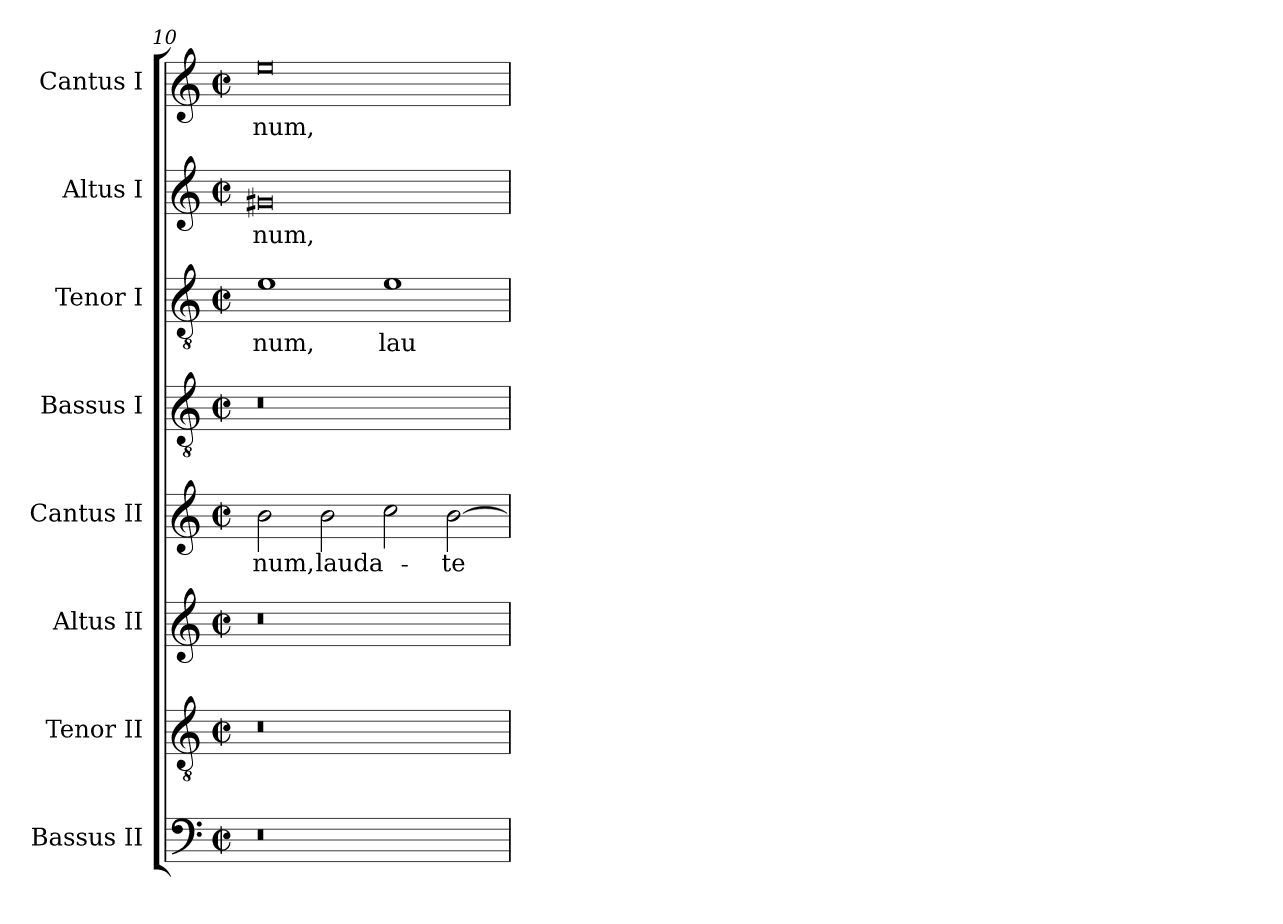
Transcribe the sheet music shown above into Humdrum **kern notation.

**kern	**kern	**kern	**kern	**text	**kern	**kern	**text	**kern	**text	**kern	**text
*part8	*part7	*part6	*part5	*part5	*part4	*part3	*part3	*part2	*part2	*part1	*part1
*staff8	*staff7	*staff6	*staff5	*staff5	*staff4	*staff3	*staff3	*staff2	*staff2	*staff1	*staff1
*I"Bassus II	*I"Tenor II	*I"Altus II	*I"Cantus II	*	*I"Bassus I	*I"Tenor I	*	*I"Altus I	*	*I"Cantus I	*
*clefF4	*clefGv2	*clefG2	*clefG2	*	*clefGv2	*clefGv2	*	*clefG2	*	*clefG2	*
*M2/2	*M2/2	*M2/2	*M2/2	*	*M2/2	*M2/2	*	*M2/2	*	*M2/2	*
*met(c|)	*met(c|)	*met(c|)	*met(c|)	*	*met(c|)	*met(c|)	*	*met(c|)	*	*met(c|)	*
=10	=10	=10	=10	=10	=10	=10	=10	=10	=10	=10	=10
!	!	!	!	!LO:LY:b:cj	!	!	!LO:LY:b:cj	!	!LO:LY:b:cj	!	!LO:LY:b:cj
0r	0r	0r	2b\	-num,	0r	1e	-num,	0g#X	num,	0ee	num,
!	!	!	!	!LO:LY:b:cj	!	!	!	!	!	!	!
.	.	.	2b\	lauda-	.	.	.	.	.	.	.
!	!	!	!	!	!	!	!LO:LY:b:cj	!	!	!	!
.	.	.	2cc\	.	.	1e	lau-	.	.	.	.
!	!	!	!	!LO:LY:b:cj	!	!	!	!	!	!	!
.	.	.	[>2b\	-te	.	.	.	.	.	.	.
=	=	=	=	=	=	=	=	=	=	=	=
*-	*-	*-	*-	*-	*-	*-	*-	*-	*-	*-	*-
